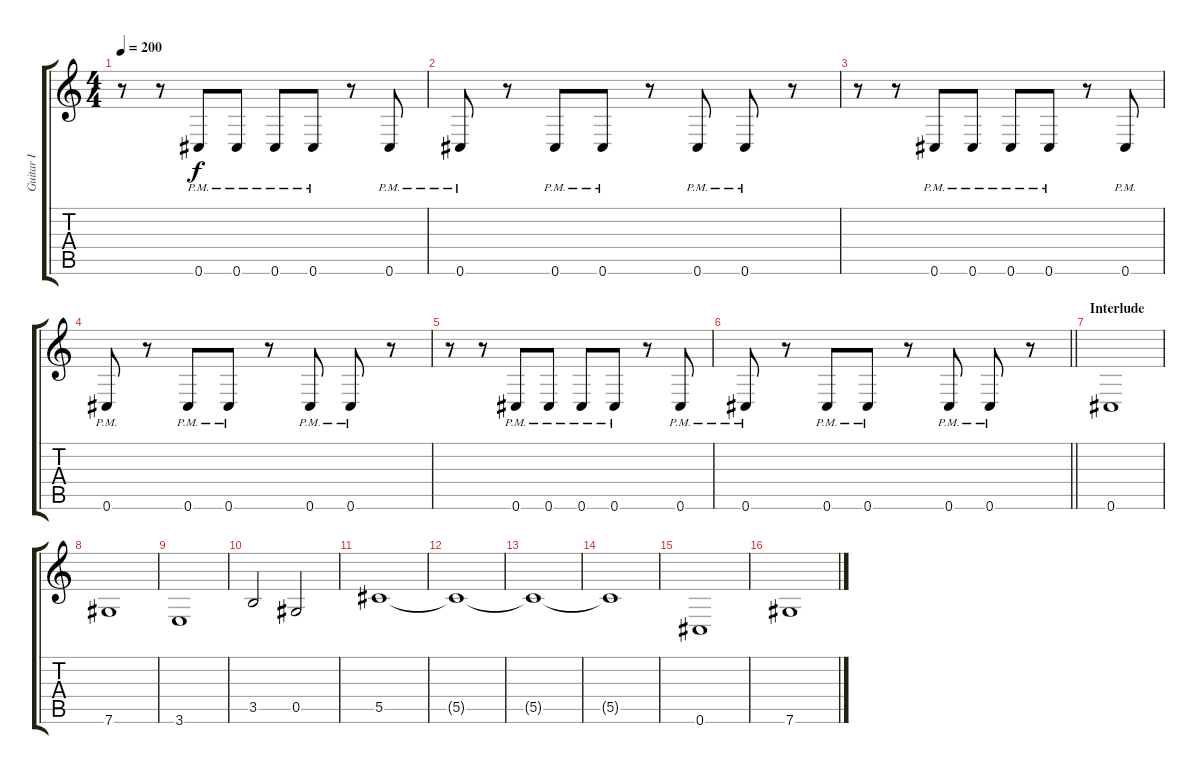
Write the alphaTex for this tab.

\track ("Guitar I" "Guitar I") {instrument distortionguitar}
\staff {score tabs}
\tuning (Eb4 Bb3 Gb3 Db3 Ab2 Db2) {hide}
\ts (4 4)
\tempo 200
\clef g2
\ks c
r.8{dy f} r.8 0.6{pm}.8 0.6{pm}.8 0.6{pm}.8 0.6{pm}.8 r.8 0.6{pm}.8 |
0.6{pm}.8 r.8 0.6{pm}.8 0.6{pm}.8 r.8 0.6{pm}.8 0.6{pm}.8 r.8 |
r.8 r.8 0.6{pm}.8 0.6{pm}.8 0.6{pm}.8 0.6{pm}.8 r.8 0.6{pm}.8 |
0.6{pm}.8 r.8 0.6{pm}.8 0.6{pm}.8 r.8 0.6{pm}.8 0.6{pm}.8 r.8 |
r.8 r.8 0.6{pm}.8 0.6{pm}.8 0.6{pm}.8 0.6{pm}.8 r.8 0.6{pm}.8 |
\barLineRight lightlight
0.6{pm}.8 r.8 0.6{pm}.8 0.6{pm}.8 r.8 0.6{pm}.8 0.6{pm}.8 r.8 |
\section ("" "Interlude")
0.6.1 |
7.6.1 |
3.6.1 |
3.5.2 0.5.2 |
5.5.1 |
5.5{t}.1 |
5.5{t}.1 |
5.5{t}.1 |
0.6.1 |
7.6.1
